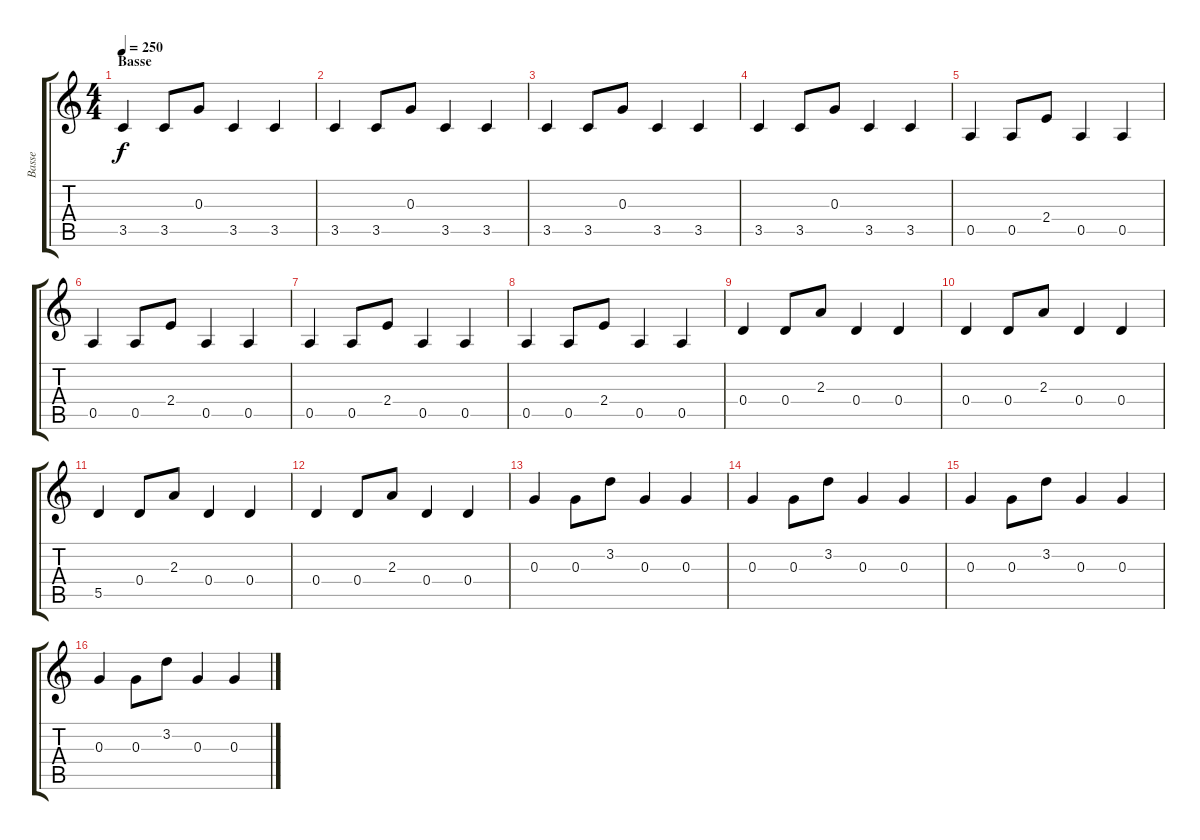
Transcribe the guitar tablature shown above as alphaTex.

\track ("Basse" "Basse") {instrument acousticbass}
\staff {score tabs}
\tuning (E4 B3 G3 D3 A2 E2) {hide}
\ts (4 4)
\section ("" "Basse")
\tempo 250
\clef g2
\ks c
3.5.4{dy f} 3.5.8 0.3.8 3.5.4 3.5.4 |
3.5.4 3.5.8 0.3.8 3.5.4 3.5.4 |
3.5.4 3.5.8 0.3.8 3.5.4 3.5.4 |
3.5.4 3.5.8 0.3.8 3.5.4 3.5.4 |
0.5.4 0.5.8 2.4.8 0.5.4 0.5.4 |
0.5.4 0.5.8 2.4.8 0.5.4 0.5.4 |
0.5.4 0.5.8 2.4.8 0.5.4 0.5.4 |
0.5.4 0.5.8 2.4.8 0.5.4 0.5.4 |
0.4.4 0.4.8 2.3.8 0.4.4 0.4.4 |
0.4.4 0.4.8 2.3.8 0.4.4 0.4.4 |
5.5.4 0.4.8 2.3.8 0.4.4 0.4.4 |
0.4.4 0.4.8 2.3.8 0.4.4 0.4.4 |
0.3.4 0.3.8 3.2.8 0.3.4 0.3.4 |
0.3.4 0.3.8 3.2.8 0.3.4 0.3.4 |
0.3.4 0.3.8 3.2.8 0.3.4 0.3.4 |
0.3.4 0.3.8 3.2.8 0.3.4 0.3.4
